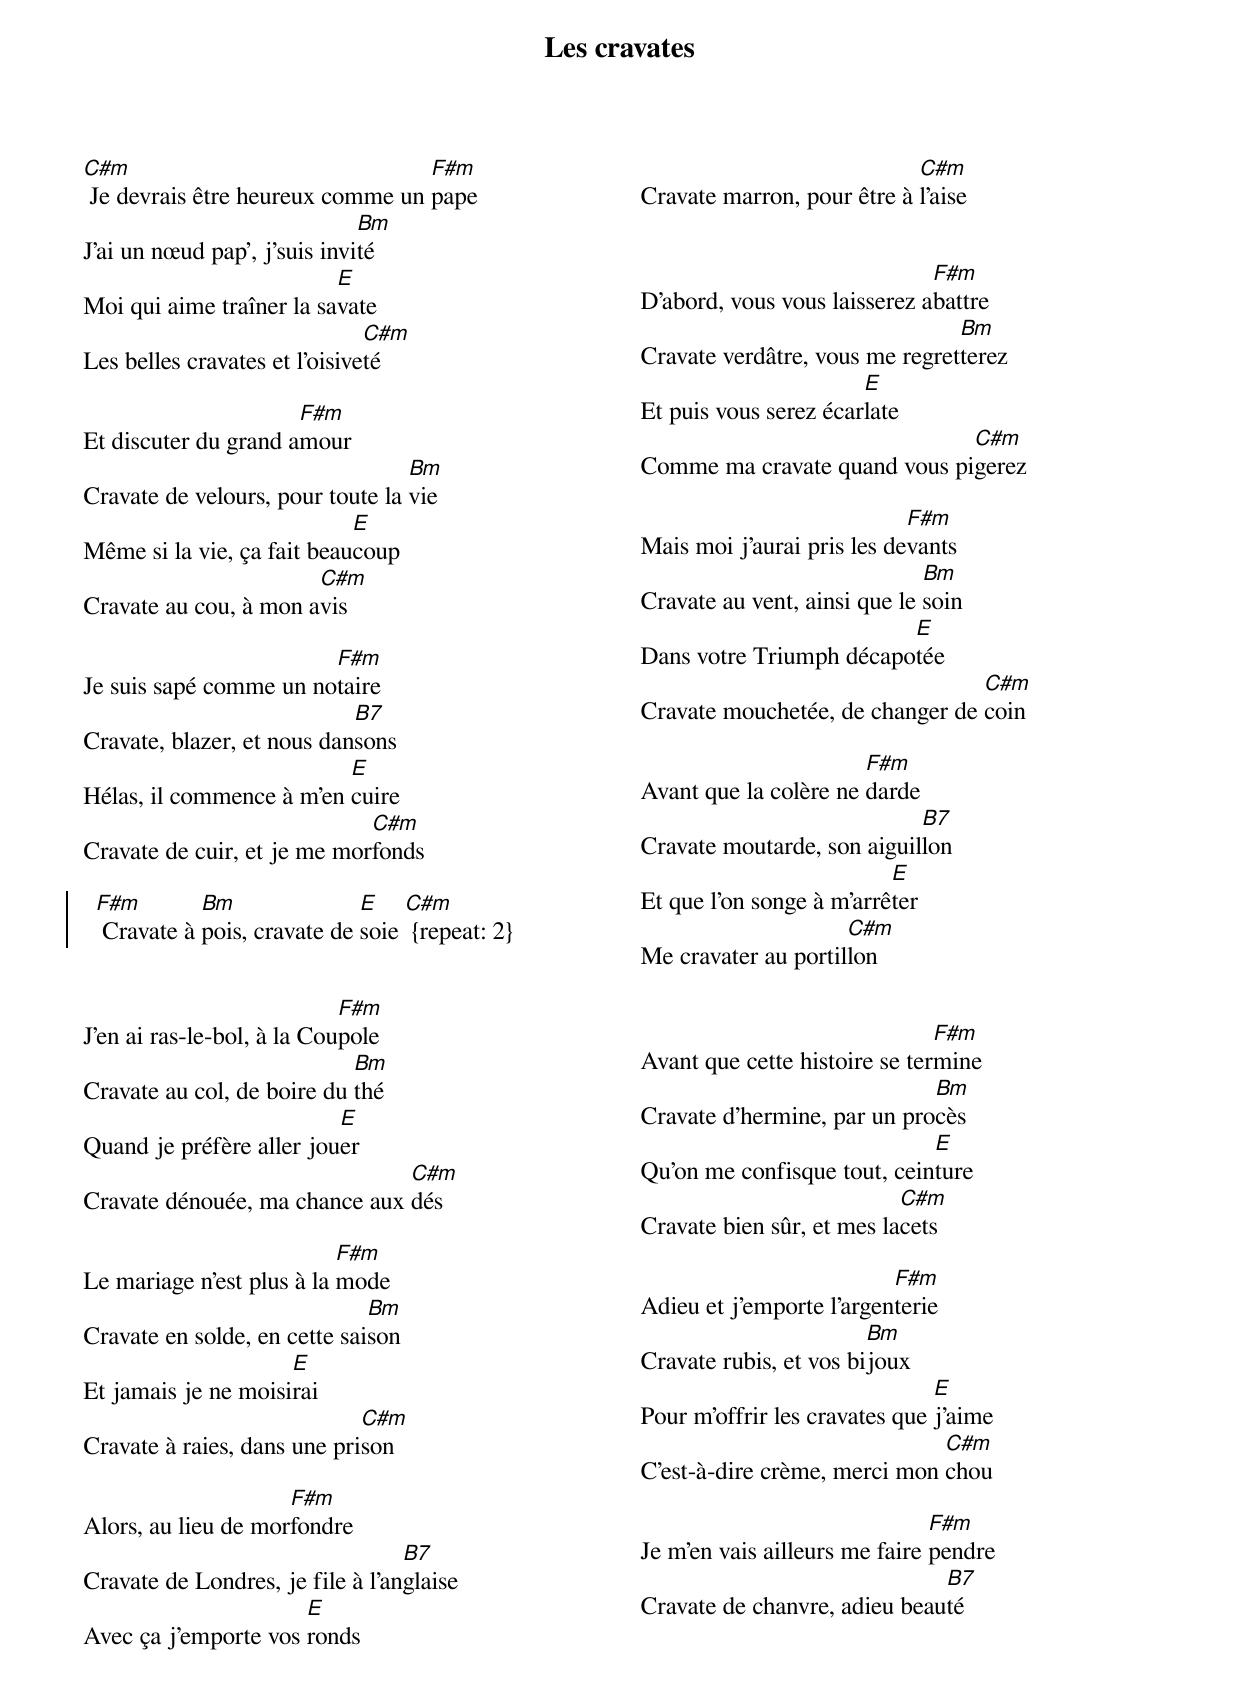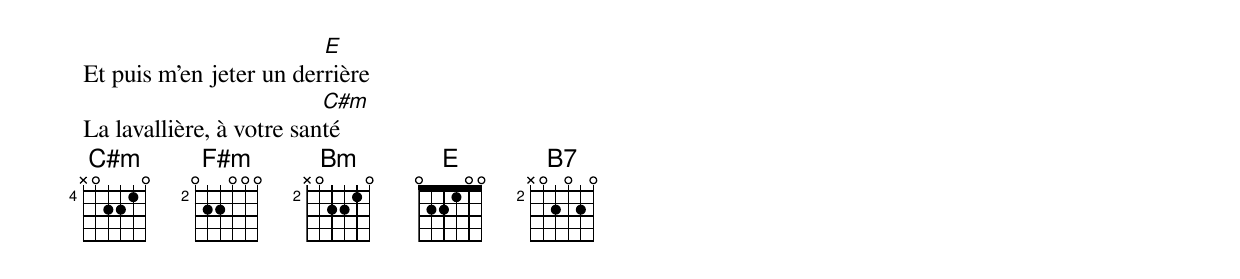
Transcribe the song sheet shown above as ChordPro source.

{title: Les cravates}
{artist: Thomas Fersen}
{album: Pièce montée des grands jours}
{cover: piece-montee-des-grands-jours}
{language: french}
{columns: 2}
{define: C#m base-fret 4 frets X 0 2 2 1 0}
{define: F#m base-fret 2 frets 0 2 2 0 0 0}
{define: Bm base-fret 2 frets X 0 2 2 1 0}
{define: E frets 0 2 2 1 0 0}
{define: B7 base-fret 2 frets X 0 2 0 2 0}
{define: C#m base-fret 1 frets 0 3 3 3}
{define: F#m frets 2 1 2 0}
{define: Bm base-fret 2 frets 2 0 0 0}
{define: E base-fret 2 frets 2 2 2 0}
{define: B7 base-fret 2 frets 0 1 0 0}

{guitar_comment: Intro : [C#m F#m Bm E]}


[C#m] Je devrais être heureux comme un [F#m]pape
J'ai un nœud pap', j'suis invi[Bm]té
Moi qui aime traîner la sa[E]vate
Les belles cravates et l'oisive[C#m]té

Et discuter du grand a[F#m]mour
Cravate de velours, pour toute la [Bm]vie
Même si la vie, ça fait beau[E]coup
Cravate au cou, à mon a[C#m]vis

Je suis sapé comme un no[F#m]taire
Cravate, blazer, et nous dan[B7]sons
Hélas, il commence à m'en [E]cuire
Cravate de cuir, et je me mor[C#m]fonds

{start_of_chorus}
  [F#m] Cravate à [Bm]pois, cravate de [E]soie [C#m] {repeat: 2}
{end_of_chorus}


J'en ai ras-le-bol, à la Cou[F#m]pole
Cravate au col, de boire du [Bm]thé
Quand je préfère aller jou[E]er
Cravate dénouée, ma chance aux [C#m]dés

Le mariage n'est plus à la [F#m]mode
Cravate en solde, en cette sai[Bm]son
Et jamais je ne moisi[E]rai
Cravate à raies, dans une pri[C#m]son

Alors, au lieu de mor[F#m]fondre
Cravate de Londres, je file à l'an[B7]glaise
Avec ça j'emporte vos [E]ronds
Cravate marron, pour être à [C#m]l'aise


D'abord, vous vous laisserez a[F#m]battre
Cravate verdâtre, vous me regret[Bm]terez
Et puis vous serez écar[E]late
Comme ma cravate quand vous pi[C#m]gerez

Mais moi j'aurai pris les de[F#m]vants
Cravate au vent, ainsi que le [Bm]soin
Dans votre Triumph décapo[E]tée
Cravate mouchetée, de changer de [C#m]coin

Avant que la colère ne [F#m]darde
Cravate moutarde, son aiguil[B7]lon
Et que l'on songe à m'arrê[E]ter
Me cravater au portil[C#m]lon


Avant que cette histoire se ter[F#m]mine
Cravate d'hermine, par un pro[Bm]cès
Qu'on me confisque tout, cein[E]ture
Cravate bien sûr, et mes la[C#m]cets

Adieu et j'emporte l'argen[F#m]terie
Cravate rubis, et vos bi[Bm]joux
Pour m'offrir les cravates que [E]j'aime
C'est-à-dire crème, merci mon [C#m]chou

Je m'en vais ailleurs me faire [F#m]pendre
Cravate de chanvre, adieu beau[B7]té
Et puis m'en jeter un der[E]rière
La lavallière, à votre san[C#m]té
